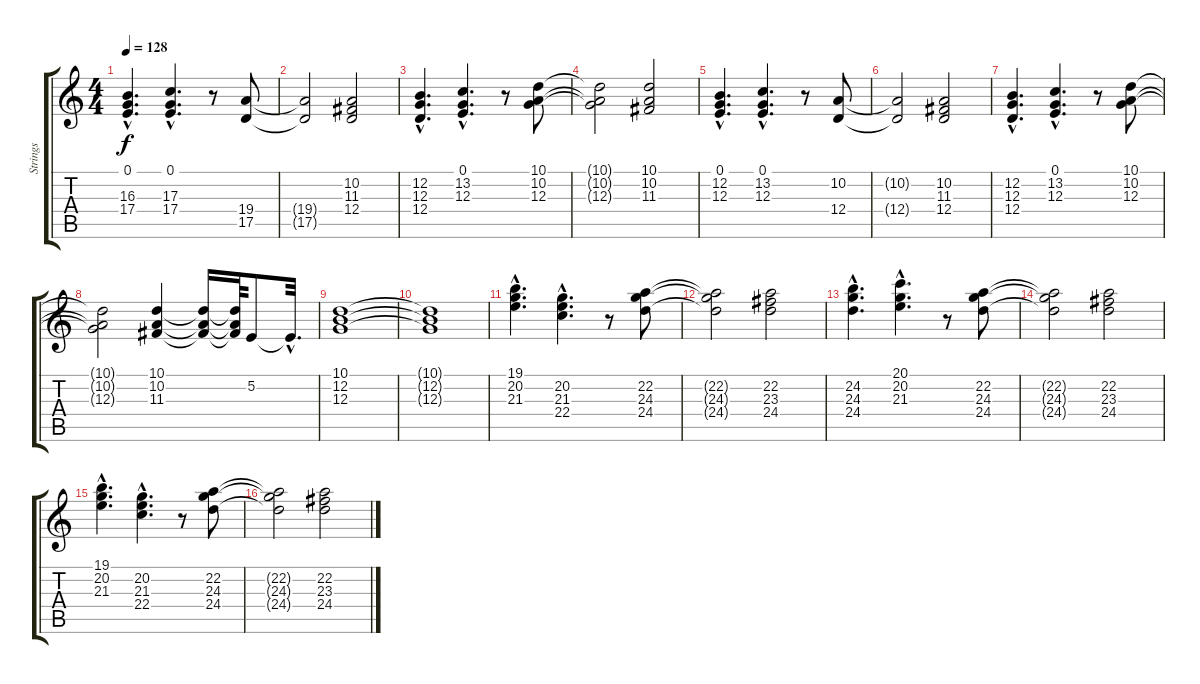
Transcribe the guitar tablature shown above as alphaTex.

\track ("Strings" "Strings") {instrument synthstrings1}
\staff {score tabs}
\tuning (E4 B3 G3 D3 A2 E2) {hide}
\ts (4 4)
\tempo 128
\clef g2
\ks c
(0.1{hac} 16.3{hac} 17.4{hac}).4{d dy f} (0.1{hac} 17.3{hac} 17.4{hac}).4{d} r.8 (19.4 17.5).8 |
(19.4{t} 17.5{t}).2 (10.2 11.3 12.4).2 |
(12.2{hac} 12.3{hac} 12.4{hac}).4{d} (0.1{hac} 13.2{hac} 12.3{hac}).4{d} r.8 (10.1 10.2 12.3).8 |
(10.1{t} 10.2{t} 12.3{t}).2 (10.1 10.2 11.3).2 |
(0.1{hac} 12.2{hac} 12.3{hac}).4{d} (0.1{hac} 13.2{hac} 12.3{hac}).4{d} r.8 (10.2 12.4).8 |
(10.2{t} 12.4{t}).2 (10.2 11.3 12.4).2 |
(12.2{hac} 12.3{hac} 12.4{hac}).4{d} (0.1{hac} 13.2{hac} 12.3{hac}).4{d} r.8 (10.1 10.2 12.3).8 |
(10.1{t} 10.2{t} 12.3{t}).2 (10.1 10.2 11.3).4 (10.1{t} 10.2{t} 11.3{t}).16 (10.1{t} 10.2{t} 11.3{t}).64 5.2.8 5.2{hac t}.32{d} |
(10.1 12.2 12.3).1 |
(10.1{t} 12.2{t} 12.3{t}).1 |
(19.1{hac} 20.2{hac} 21.3{hac}).4{d} (20.2{hac} 21.3{hac} 22.4{hac}).4{d} r.8 (22.2 24.3 24.4).8 |
(22.2{t} 24.3{t} 24.4{t}).2 (22.2 23.3 24.4).2 |
(24.2{hac} 24.3{hac} 24.4{hac}).4{d} (20.1{hac} 20.2{hac} 21.3{hac}).4{d} r.8 (22.2 24.3 24.4).8 |
(22.2{t} 24.3{t} 24.4{t}).2 (22.2 23.3 24.4).2 |
(19.1{hac} 20.2{hac} 21.3{hac}).4{d} (20.2{hac} 21.3{hac} 22.4{hac}).4{d} r.8 (22.2 24.3 24.4).8 |
(22.2{t} 24.3{t} 24.4{t}).2 (22.2 23.3 24.4).2
